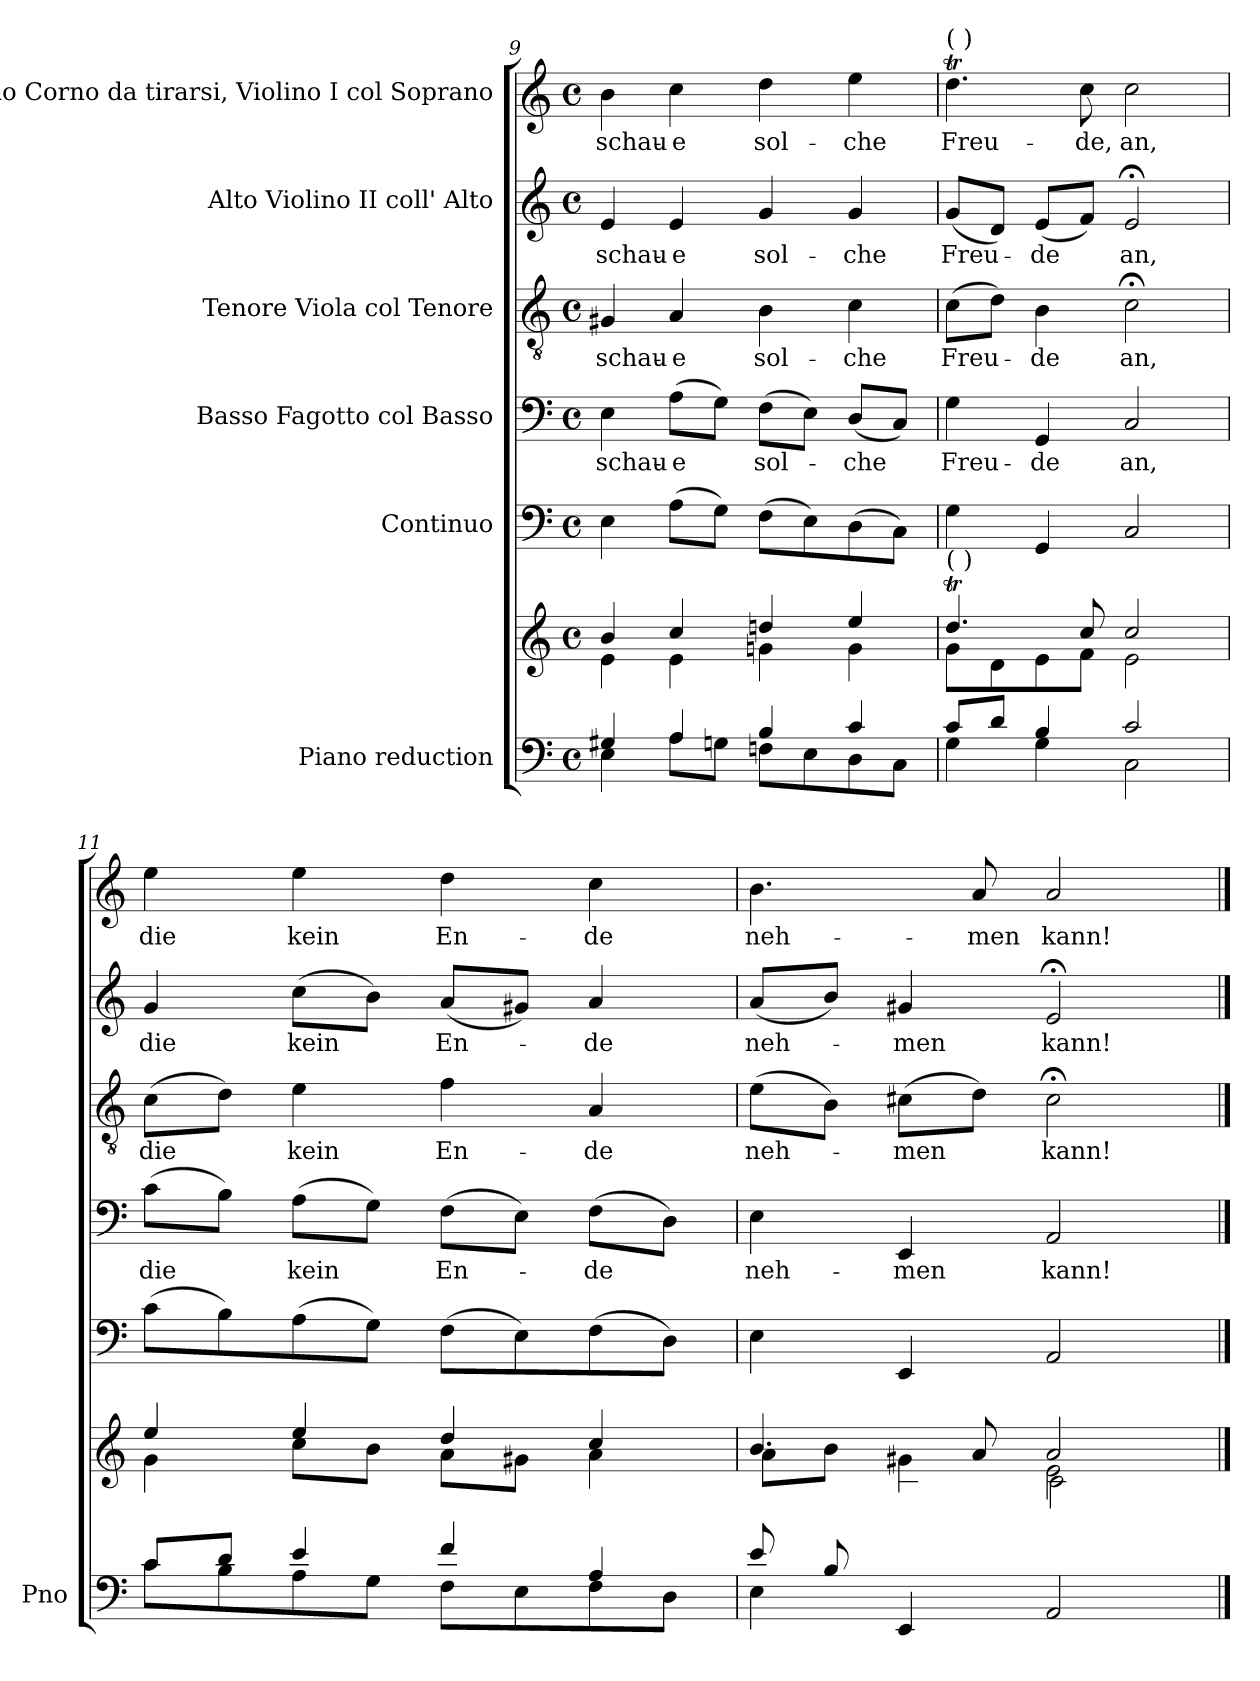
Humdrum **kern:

**kern	**kern	**kern	**kern	**text	**kern	**text	**kern	**text	**kern	**text
*part6	*part6	*part5	*part4	*part4	*part3	*part3	*part2	*part2	*part1	*part1
*staff7	*staff6	*staff5	*staff4	*staff4	*staff3	*staff3	*staff2	*staff2	*staff1	*staff1
*I"Piano reduction	*	*I"Continuo	*I"Basso Fagotto col Basso	*	*I"Tenore Viola col Tenore	*	*I"Alto Violino II coll' Alto	*	*I"Soprano Corno da tirarsi, Violino I col Soprano	*
*I'Pno	*	*	*	*	*	*	*	*	*	*
!!LO:PB:g=z
*clefF4	*clefG2	*clefF4	*clefF4	*	*clefGv2	*	*clefG2	*	*clefG2	*
*k[]	*k[]	*k[]	*k[]	*	*k[]	*	*k[]	*	*k[]	*
*M4/4	*M4/4	*M4/4	*M4/4	*	*M4/4	*	*M4/4	*	*M4/4	*
*met(c)	*met(c)	*met(c)	*met(c)	*	*met(c)	*	*met(c)	*	*met(c)	*
=9	=9	=9	=9	=9	=9	=9	=9	=9	=9	=9
*^	*^	*	*	*	*	*	*	*	*	*
!	!	!	!	!	!	!LO:LY:b	!	!LO:LY:b	!	!LO:LY:b	!	!LO:LY:b
4G#X/	4E\	4b/	4e\	4E\	4E\	schau-	4G#X/	schau-	4e/	schau-	4b\	schau-
!	!	!	!	!	!	!LO:LY:b	!	!LO:LY:b	!	!LO:LY:b	!	!LO:LY:b
4A/	8A\L	4cc/	4e\	(>8A\L	(>8A\L	-e	4A/	-e	4e/	-e	4cc\	-e
.	8Gn\J	.	.	8G\J)	8G\J)	.	.	.	.	.	.	.
!	!	!	!	!	!	!LO:LY:b	!	!LO:LY:b	!	!LO:LY:b	!	!LO:LY:b
4B/	8Fn\L	4ddn/	4gn\	(>8F\L	(>8F\L	sol-	4B\	sol-	4g/	sol-	4dd\	sol-
.	8E\	.	.	8E\)	8E\J)	.	.	.	.	.	.	.
!	!	!	!	!	!	!LO:LY:b	!	!LO:LY:b	!	!LO:LY:b	!	!LO:LY:b
4c/	8D\	4ee/	4g\	(>8D\	(<8D/L	-che	4c\	-che	4g/	-che	4ee\	-che
.	8C\J	.	.	8C\J)	8C/J)	.	.	.	.	.	.	.
=10	=10	=10	=10	=10	=10	=10	=10	=10	=10	=10	=10	=10
!	!	!	!	!	!	!	!	!	!	!	!LO:TX:a:t=(     )	!
!	!	!LO:TX:a:t=(     )	!	!	!	!	!	!	!	!	!	!
!	!	!	!	!	!	!LO:LY:b	!	!LO:LY:b	!	!LO:LY:b	!	!LO:LY:b
8c/L	4G\	4.ddT/	8g\L	4G\	4G\	Freu-	(>8c\L	Freu-	(<8g/L	Freu-	4.ddT\	Freu-
8d/J	.	.	8d\	.	.	.	8d\J)	.	8d/J)	.	.	.
!	!	!	!	!	!	!LO:LY:b	!	!LO:LY:b	!	!LO:LY:b	!	!
4B/	4G\	.	8e\	4GG/	4GG/	-de	4B\	-de	(<8e/L	-de	.	.
!	!	!	!	!	!	!	!	!	!	!	!	!LO:LY:b
.	.	8cc/	8f\J	.	.	.	.	.	8f/J)	.	8cc\	-de,
!	!	!	!	!	!	!LO:LY:b	!	!LO:LY:b	!	!LO:LY:b	!	!LO:LY:b
2c/	2C\	2cc/	2e\	2C/	2C/	an,	2c;<\	an,	2e;</	an,	2cc\	an,
=11	=11	=11	=11	=11	=11	=11	=11	=11	=11	=11	=11	=11
!	!	!	!	!	!	!LO:LY:b	!	!LO:LY:b	!	!LO:LY:b	!	!LO:LY:b
8c/L	8c\L	4ee/	4g\	(>8c\L	(>8c\L	die	(>8c\L	die	4g/	die	4ee\	die
8d/J	8B\	.	.	8B\)	8B\J)	.	8d\J)	.	.	.	.	.
!	!	!	!	!	!	!LO:LY:b	!	!LO:LY:b	!	!LO:LY:b	!	!LO:LY:b
4e/	8A\	4ee/	8cc\L	(>8A\	(>8A\L	kein	4e\	kein	(>8cc\L	kein	4ee\	kein
.	8G\J	.	8b\J	8G\J)	8G\J)	.	.	.	8b\J)	.	.	.
!	!	!	!	!	!	!LO:LY:b	!	!LO:LY:b	!	!LO:LY:b	!	!LO:LY:b
4f/	8F\L	4dd/	8a\L	(>8F\L	(>8F\L	En-	4f\	En-	(<8a/L	En-	4dd\	En-
.	8E\	.	8g#X\J	8E\)	8E\J)	.	.	.	8g#X/J)	.	.	.
!	!	!	!	!	!	!LO:LY:b	!	!LO:LY:b	!	!LO:LY:b	!	!LO:LY:b
4A/	8F\	4cc/	4a\	(>8F\	(>8F\L	-de	4A/	-de	4a/	-de	4cc\	-de
.	8D\J	.	.	8D\J)	8D\J)	.	.	.	.	.	.	.
=12	=12	=12	=12	=12	=12	=12	=12	=12	=12	=12	=12	=12
*	*	*	*^	*	*	*	*	*	*	*	*	*
!	!	!	!	!	!	!	!LO:LY:b	!	!LO:LY:b	!	!LO:LY:b	!	!LO:LY:b
8e/L	4E\	4.b/	8a\L	4ryy	4E\	4E\	neh-	(>8e\L	neh-	(<8a/L	neh-	4.b\	neh-
8B/	.	.	8b\J	.	.	.	.	8B\J)	.	8b/J)	.	.	.
!	!	!	!	!	!	!	!LO:LY:b	!	!LO:LY:b	!	!LO:LY:b	!	!
2.ryy	4EE/	.	4g#X\	8c#X\	4EE/	4EE/	-men	(>8c#X\L	-men	4g#X/	-men	.	.
!	!	!	!	!	!	!	!	!	!	!	!	!	!LO:LY:b
.	.	8a/	.	8d\J	.	.	.	8d\J)	.	.	.	8a/	-men
!	!	!	!	!	!	!	!LO:LY:b	!	!LO:LY:b	!	!LO:LY:b	!	!LO:LY:b
.	2AA/	2a/	2e\	2c#\	2AA/	2AA/	kann!	2c#;<\	kann!	2e;</	kann!	2a/	kann!
*v	*v	*	*	*	*	*	*	*	*	*	*	*	*
*	*v	*v	*v	*	*	*	*	*	*	*	*	*
==	==	==	==	==	==	==	==	==	==	==
*-	*-	*-	*-	*-	*-	*-	*-	*-	*-	*-
